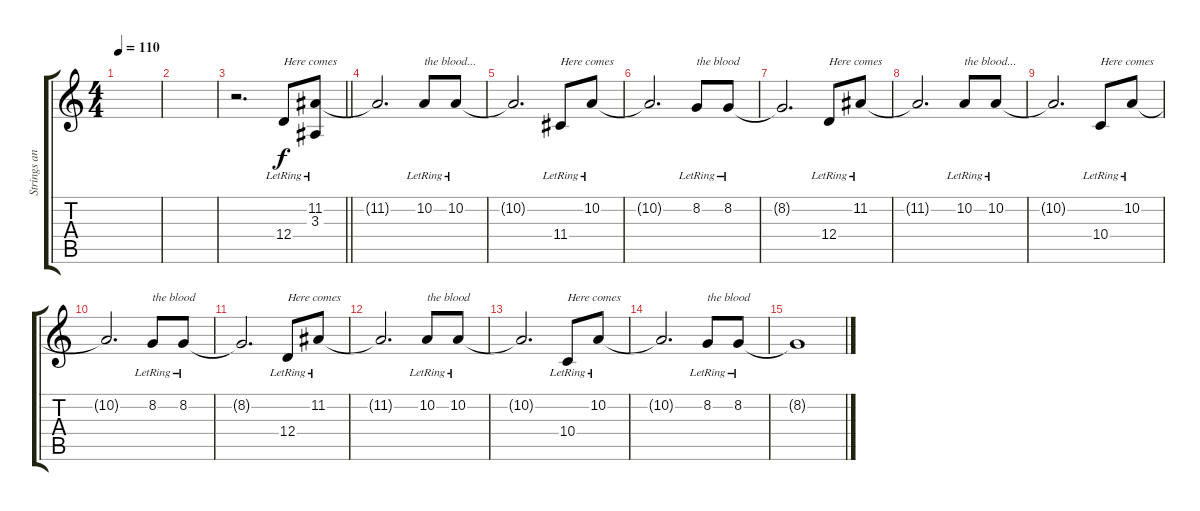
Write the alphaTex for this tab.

\track ("Strings and Vocals" "Strings an") {instrument stringensemble1}
\staff {score tabs}
\tuning (E4 B3 G3 D3 A2 E2) {hide}
\ts (4 4)
\tempo 110
\clef g2
\ks c
|
|
\barLineRight lightlight
r.2{d volume 16 instrument choiraahs} 12.4{lr}.8{txt "Here comes"} (11.2{lr} 3.3{lr}).8 |
11.2{t}.2{d} 10.2{lr}.8{txt "the blood..."} 10.2{lr}.8 |
10.2{t}.2{d} 11.4{lr}.8{txt "Here comes"} 10.2{lr}.8 |
10.2{t}.2{d} 8.2{lr}.8{txt "the blood"} 8.2{lr}.8 |
8.2{t}.2{d} 12.4{lr}.8{txt "Here comes"} 11.2{lr}.8 |
11.2{t}.2{d} 10.2{lr}.8{txt "the blood..."} 10.2{lr}.8 |
10.2{t}.2{d} 10.4{lr}.8{txt "Here comes"} 10.2{lr}.8 |
10.2{t}.2{d} 8.2{lr}.8{txt "the blood"} 8.2{lr}.8 |
8.2{t}.2{d} 12.4{lr}.8{txt "Here comes"} 11.2{lr}.8 |
11.2{t}.2{d} 10.2{lr}.8{txt "the blood"} 10.2{lr}.8 |
10.2{t}.2{d} 10.4{lr}.8{txt "Here comes"} 10.2{lr}.8 |
10.2{t}.2{d} 8.2{lr}.8{txt "the blood"} 8.2{lr}.8 |
8.2{t}.1
